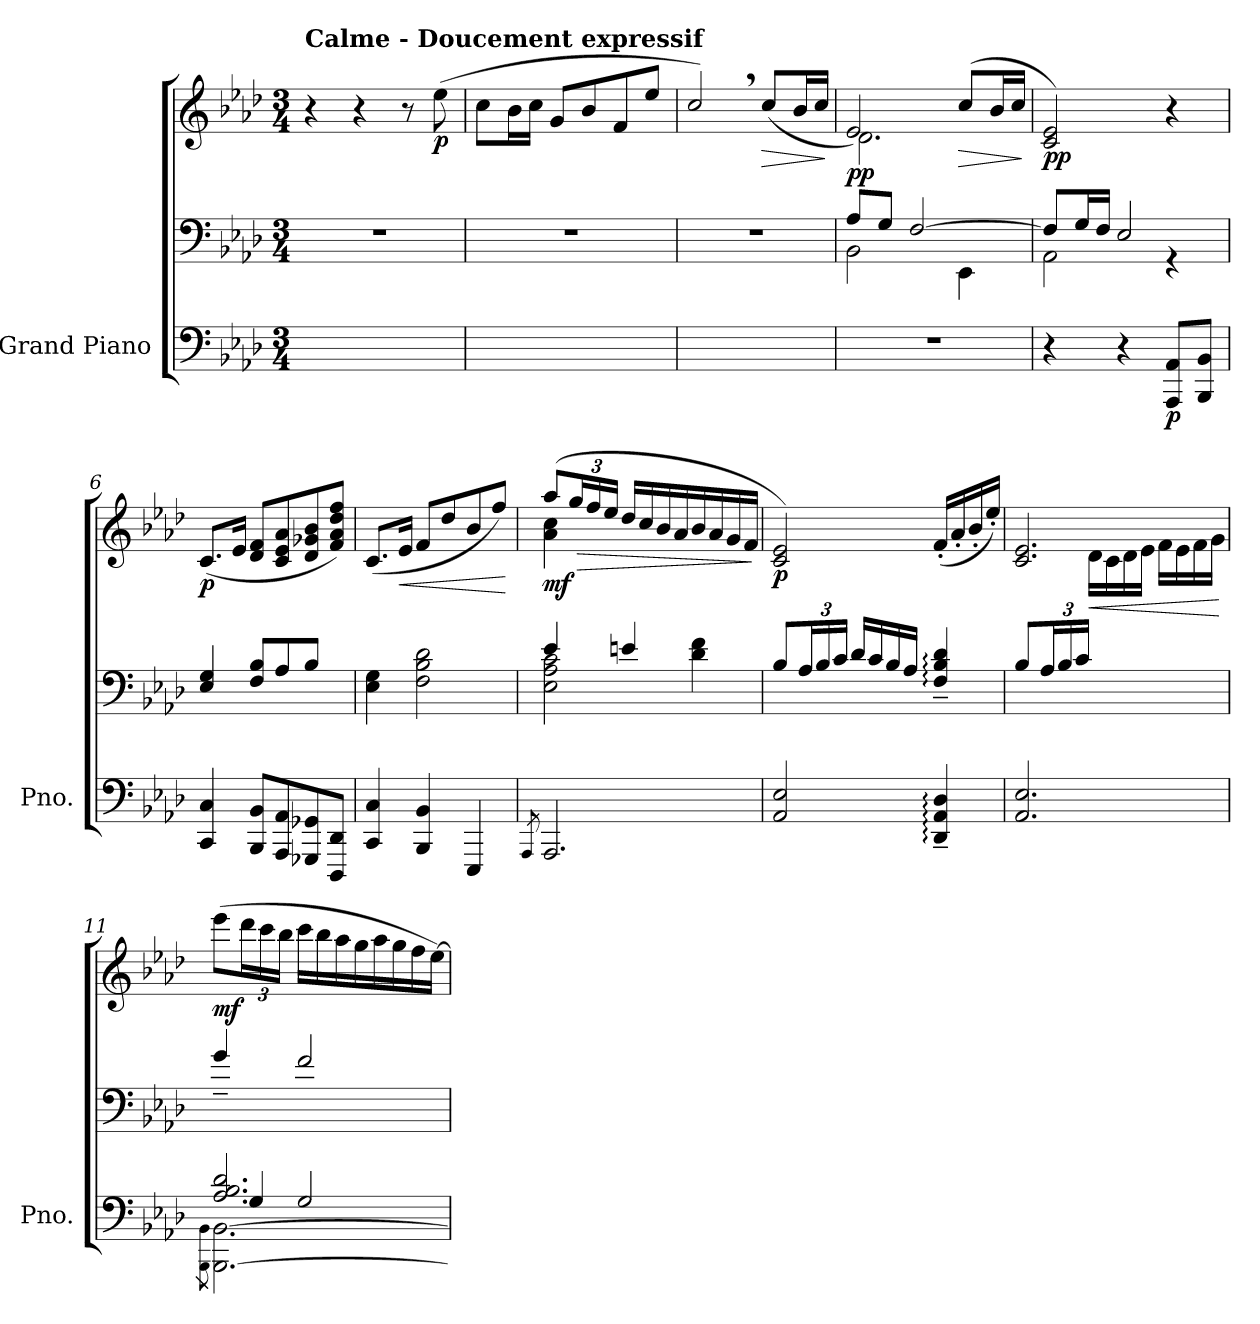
**kern	**kern	**kern	**dynam
*part1	*part1	*part1	*part1
*staff3	*staff2	*staff1	*staff1/2/3
*I"Grand Piano	*	*	*
*I'Pno.	*	*	*
*clefF4	*clefF4	*clefG2	*
*k[b-e-a-d-]	*k[b-e-a-d-]	*k[b-e-a-d-]	*
*M3/4	*M3/4	*M3/4	*
*MM66	*MM66	*MM66	*
=1	=1	=1	=1
!	!	!LO:TX:a:B:t=Calme - Doucement expressif	!
2.ryy	2.r	4r	.
.	.	4r	.
.	.	8r	.
!	!	!	!LO:DY:b
.	.	(>8ee-\	p
=2	=2	=2	=2
2.ryy	2.r	8cc\L	.
.	.	16b-\L	.
.	.	16cc\JJ	.
.	.	8g/L	.
.	.	8b-/	.
.	.	8f/	.
.	.	8ee-/J	.
=3	=3	=3	=3
2.ryy	2.r	2cc,/)	.
!	!	!	!LO:HP:b
.	.	(>8cc/L	>
.	.	16b-/L	.
.	.	16cc/JJ	.
.	.	.	]
=4	=4	=4	=4
*	*^	*^	*
!	!	!	!	!	!LO:DY:b
2.r	8A-/L	2BB-\	2e-/)	2.d-\	pp
.	8G/J	.	.	.	.
.	[2F/	.	.	.	.
!	!	!	!	!	!LO:HP:b
.	.	4EE-\	(>8cc/L	.	>
.	.	.	16b-/L	.	.
.	.	.	16cc/JJ	.	.
*	*v	*v	*	*	*
*	*	*v	*v	*
.	.	.	]
!!LO:LB:g=z
=5	=5	=5	=5
*	*^	*	*
!	!	!	!	!LO:DY:b
4r	8F/L]	2AA-\	2c/ 2e-/)	pp
.	16G/L	.	.	.
.	16F/JJ	.	.	.
4r	2E-/	.	.	.
!	!	!	!	!LO:DY:b=3
8AAA-/ 8AA-/L	.	4r	4r	p
8BBB-/ 8BB-/J	.	.	.	.
*	*v	*v	*	*
=6	=6	=6	=6
!	!	!	!LO:DY:b
4CC/ 4C/	4E-/ 4G/	(>8.c/L	p
.	.	16e-/Jk	.
8BBB-/ 8BB-/L	8F/ 8B-/L	8d-/ 8f/L	.
8AAA-/ 8AA-/	8A-/	8c/ 8e-/ 8a-/	.
8GGG-X/ 8GG-X/	8B-/J	8d-/ 8g-X/ 8b-/	.
8DDD-/ 8DD-/J	8ryy	8f/ 8a-/ 8dd-/ 8ff/J)	.
=7	=7	=7	=7
4CC/ 4C/	4E-\ 4G\	(>8.c/L	.
!	!	!	!LO:HP:b
.	.	16e-/Jk	<
4BBB-/ 4BB-/	2F\ 2B-\ 2d-\	8f/L	.
.	.	8dd-/	.
4EEE-/	.	8b-/	.
.	.	8ff/J)	.
.	.	.	[
=8	=8	=8	=8
8qAAA-/	.	.	.
*^	*^	*	*
!	!	!	!	!	!LO:HP:b
*	*	*	*	*^	*
!	!	!	!	!	!	!LO:DY:n=1:b
2.AAA-/	4ryy	4e-/	2E-\ 2A-\ 2c\	(>8aa-/L	4a-\ 4cc\	> mf
*	*	*	*	*Xbrackettup	*	*
.	.	.	.	24gg/L	.	.
.	.	.	.	24ff/	.	.
.	.	.	.	24ee-/JJ	.	.
.	4ryy	4en/	.	16dd-/LL	2ryy	.
.	.	.	.	16cc/	.	.
.	.	.	.	16b-/	.	.
.	.	.	.	16a-/	.	.
.	4ryy	4d-\ 4f\	4ryy	16b-/	.	.
.	.	.	.	16a-/	.	.
.	.	.	.	16g/	.	.
.	.	.	.	16f/JJ	.	.
*v	*v	*	*	*	*	*
*	*v	*v	*	*	*
*	*	*v	*v	*
.	.	.	]
!!LO:LB:g=z
=9	=9	=9	=9
!	!	!	!LO:DY:b
2AA-/ 2E-/	8B-/L	2c/ 2e-/)	p
*	*Xbrackettup	*	*
.	24A-/L	.	.
.	24B-/	.	.
.	24c/JJ	.	.
.	16d-/LL	.	.
.	16c/	.	.
.	16B-/	.	.
.	16A-/JJ	.	.
4DD-/:~ 4AA-/:~ 4D-/:~	4F/:~ 4B-/:~ 4d-/:~	(>16f'/LL	.
.	.	16a-'/	.
.	.	16b-'/	.
.	.	16ee-'/JJ)	.
=10	=10	=10	=10
*	*	*^	*
2.AA-/ 2.E-/	(<8B-/L	2.c/ 2.e-/	4ryy	.
.	24A-/L	.	.	.
.	24B-/	.	.	.
.	24c/JJ	.	.	.
!	!	!	!	!LO:HP:b
.	2ryy	.	16d-\LL	<
.	.	.	16c\	.
.	.	.	16d-\	.
.	.	.	16e-\JJ	.
.	.	.	16f\LL	.
.	.	.	16e-\	.
.	.	.	16f\	.
.	.	.	16g\JJ)	.
*	*	*v	*v	*
.	.	.	[
=11	=11	=11	=11
8qBBB-\ 8qBB-\	.	.	.
*	*clefG2	*	*
*^	*	*	*
*	*^	*	*	*
!	!	!	!	!	!LO:DY:b
[2.BBB-\ [2.BB-\	2.A-/ 2.B-/ 2.d-/	4G/	4g~/	(>8eee-\L	mf
.	.	.	.	24ddd-\L	.
.	.	.	.	24ccc\	.
.	.	.	.	24bb-\JJ	.
.	.	2G/	2f/	16ccc\LL	.
.	.	.	.	16bb-\	.
.	.	.	.	16aa-\	.
.	.	.	.	16gg\	.
.	.	.	.	16aa-\	.
.	.	.	.	16gg\	.
.	.	.	.	16ff\	.
.	.	.	.	[16ee-\JJ)	.
*v	*v	*v	*	*	*
=	=	=	=
*-	*-	*-	*-
